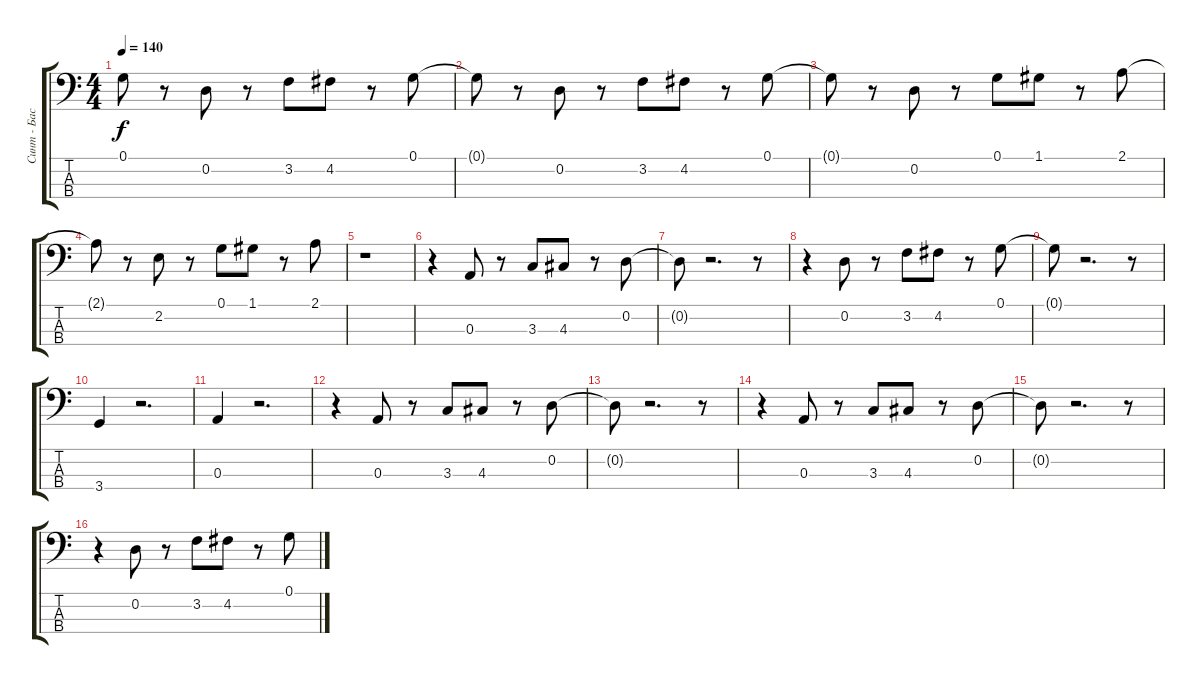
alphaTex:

\track ("Синт - Бас" "Синт - Бас") {instrument electricbassfinger}
\staff {score tabs}
\tuning (G2 D2 A1 E1) {hide}
\ts (4 4)
\tempo 140
\clef f4
\ks c
0.1{t}.8{dy f} r.8 0.2.8 r.8 3.2.8 4.2.8 r.8 0.1.8 |
0.1{t}.8 r.8 0.2.8 r.8 3.2.8 4.2.8 r.8 0.1.8 |
0.1{t}.8 r.8 0.2.8 r.8 0.1.8 1.1.8 r.8 2.1.8 |
2.1{t}.8 r.8 2.2.8 r.8 0.1.8 1.1.8 r.8 2.1.8 |
r.1 |
r.4 0.3.8 r.8 3.3.8 4.3.8 r.8 0.2.8 |
0.2{t}.8 r.2{d} r.8 |
r.4 0.2.8 r.8 3.2.8 4.2.8 r.8 0.1.8 |
0.1{t}.8 r.2{d} r.8 |
3.4.4 r.2{d} |
0.3.4 r.2{d} |
r.4 0.3.8 r.8 3.3.8 4.3.8 r.8 0.2.8 |
0.2{t}.8 r.2{d} r.8 |
r.4 0.3.8 r.8 3.3.8 4.3.8 r.8 0.2.8 |
0.2{t}.8 r.2{d} r.8 |
r.4 0.2.8 r.8 3.2.8 4.2.8 r.8 0.1.8
